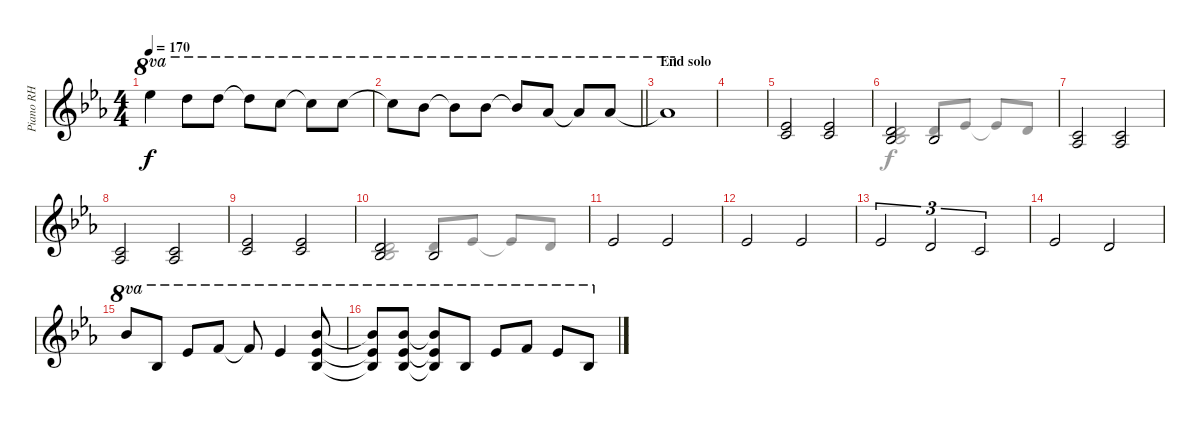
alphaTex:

\track ("Piano RH" "Piano RH") {instrument acousticgrandpiano}
\staff {score}
\tuning (E4 B3 G3 D3 A2 E2) {hide}
\voice
\ts (4 4)
\tempo 170
\clef g2
\ks eb
23.1.4{ot 8va dy f} 22.1.8{ot 8va} 22.1.8{ot 8va} 22.1{t}.8{ot 8va} 20.1.8{ot 8va} 20.1{t}.8{ot 8va} 20.1.8{ot 8va} |
\barLineRight lightlight
20.1{t}.8{ot 8va} 18.1.8{ot 8va} 18.1{t}.8{ot 8va} 18.1.8{ot 8va} 18.1{t}.8{ot 8va} 16.1.8{ot 8va} 16.1{t}.8{ot 8va} 16.1.8{ot 8va} |
\section ("" "End solo")
16.1{t}.1{ot 8va} |
|
(1.2 8.3).2 (1.2 8.3).2 |
(3.2 3.3).2 3.3.2 |
(1.2 1.3).2 (1.2 1.3).2 |
(1.2 1.3).2 (1.2 1.3).2 |
(1.2 8.3).2 (1.2 8.3).2 |
(3.2 3.3).2 3.3.2 |
4.2.2 4.2.2 |
4.2.2 4.2.2 |
4.2.2{tu (3 2)} 3.2.2{tu (3 2)} 1.2.2{tu (3 2)} |
4.2.2 3.2.2 |
18.1.8{ot 8va balance 11} 6.1.8{ot 8va} 11.1.8{ot 8va} 13.1.8{ot 8va} 13.1{t}.8{ot 8va} 11.1.4{ot 8va} (6.1 16.2 27.3).8{ot 8va} |
(6.1{t} 16.2{t} 27.3{t}).8{ot 8va} (6.1 16.2 27.3).8{ot 8va} (6.1{t} 16.2{t} 27.3{t}).8{ot 8va} 6.1.8{ot 8va} 11.1.8{ot 8va} 13.1.8{ot 8va} 11.1.8{ot 8va} 6.1.8{ot 8va}
\voice
\clef g2
\ottava regular
\simile none
\ks eb
|
\barLineRight lightlight
|
|
|
|
(3.2 3.3).2{beam Up} 3.2.8{beam Up} 4.2.8{beam Up} 4.2{t}.8{beam Up} 3.2.8{beam Up} |
|
|
|
(3.2 3.3).2{beam Up} 3.2.8{beam Up} 4.2.8{beam Up} 4.2{t}.8{beam Up} 3.2.8{beam Up} |
|
|
|
|
|
